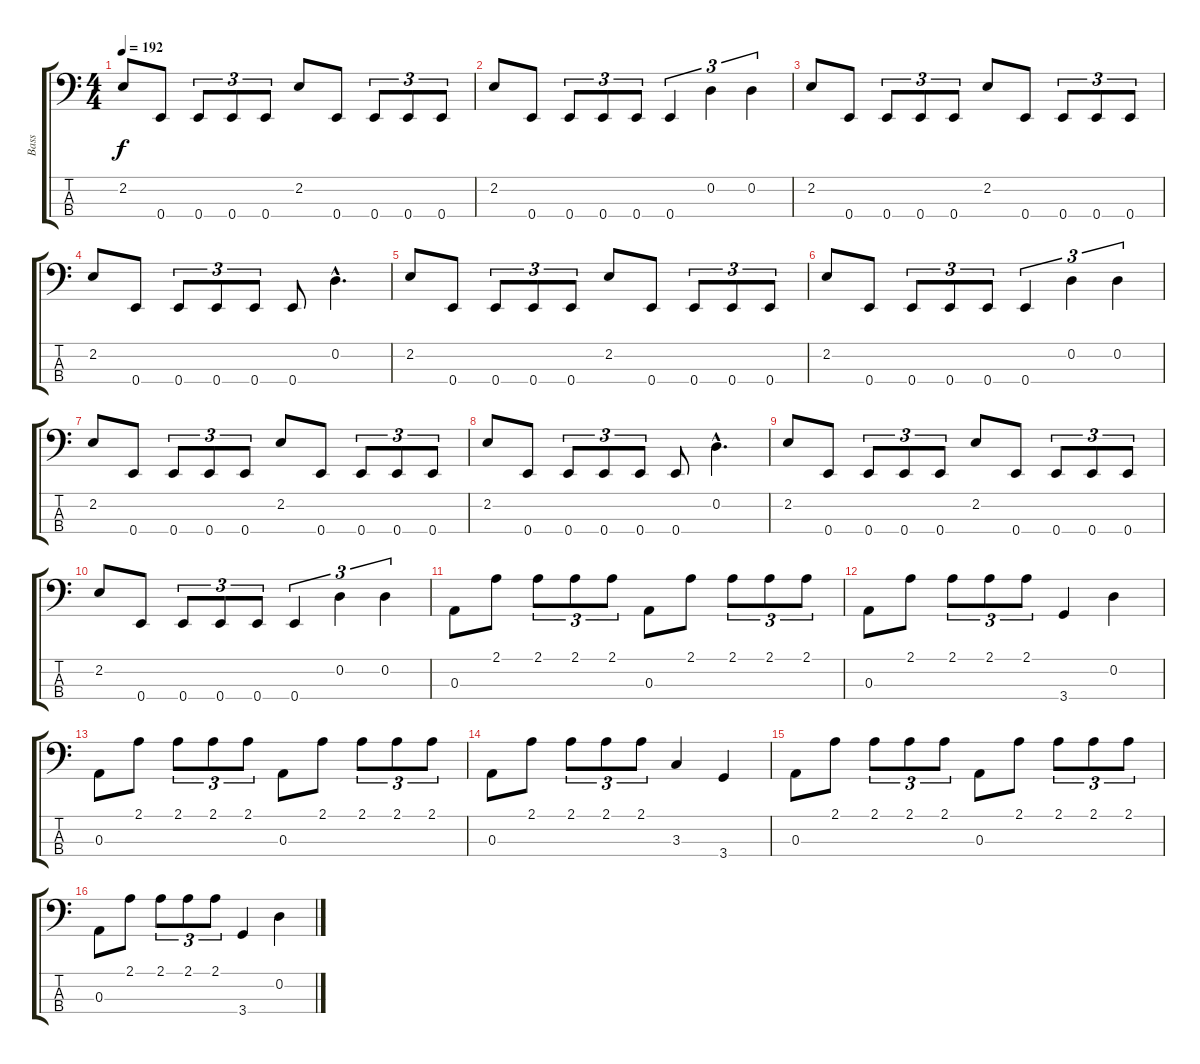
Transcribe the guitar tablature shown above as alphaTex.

\track ("Bass" "Bass") {instrument electricbassfinger}
\staff {score tabs}
\tuning (G2 D2 A1 E1) {hide}
\ts (4 4)
\tempo 192
\clef f4
\ks c
2.2.8{dy f} 0.4.8 0.4.8{tu (3 2)} 0.4.8{tu (3 2)} 0.4.8{tu (3 2)} 2.2.8 0.4.8 0.4.8{tu (3 2)} 0.4.8{tu (3 2)} 0.4.8{tu (3 2)} |
2.2.8 0.4.8 0.4.8{tu (3 2)} 0.4.8{tu (3 2)} 0.4.8{tu (3 2)} 0.4.4{tu (3 2)} 0.2.4{tu (3 2)} 0.2.4{tu (3 2)} |
2.2.8 0.4.8 0.4.8{tu (3 2)} 0.4.8{tu (3 2)} 0.4.8{tu (3 2)} 2.2.8 0.4.8 0.4.8{tu (3 2)} 0.4.8{tu (3 2)} 0.4.8{tu (3 2)} |
2.2.8 0.4.8 0.4.8{tu (3 2)} 0.4.8{tu (3 2)} 0.4.8{tu (3 2)} 0.4.8 0.2{hac}.4{d} |
2.2.8 0.4.8 0.4.8{tu (3 2)} 0.4.8{tu (3 2)} 0.4.8{tu (3 2)} 2.2.8 0.4.8 0.4.8{tu (3 2)} 0.4.8{tu (3 2)} 0.4.8{tu (3 2)} |
2.2.8 0.4.8 0.4.8{tu (3 2)} 0.4.8{tu (3 2)} 0.4.8{tu (3 2)} 0.4.4{tu (3 2)} 0.2.4{tu (3 2)} 0.2.4{tu (3 2)} |
2.2.8 0.4.8 0.4.8{tu (3 2)} 0.4.8{tu (3 2)} 0.4.8{tu (3 2)} 2.2.8 0.4.8 0.4.8{tu (3 2)} 0.4.8{tu (3 2)} 0.4.8{tu (3 2)} |
2.2.8 0.4.8 0.4.8{tu (3 2)} 0.4.8{tu (3 2)} 0.4.8{tu (3 2)} 0.4.8 0.2{hac}.4{d} |
2.2.8 0.4.8 0.4.8{tu (3 2)} 0.4.8{tu (3 2)} 0.4.8{tu (3 2)} 2.2.8 0.4.8 0.4.8{tu (3 2)} 0.4.8{tu (3 2)} 0.4.8{tu (3 2)} |
2.2.8 0.4.8 0.4.8{tu (3 2)} 0.4.8{tu (3 2)} 0.4.8{tu (3 2)} 0.4.4{tu (3 2)} 0.2.4{tu (3 2)} 0.2.4{tu (3 2)} |
0.3.8 2.1.8 2.1.8{tu (3 2)} 2.1.8{tu (3 2)} 2.1.8{tu (3 2)} 0.3.8 2.1.8 2.1.8{tu (3 2)} 2.1.8{tu (3 2)} 2.1.8{tu (3 2)} |
0.3.8 2.1.8 2.1.8{tu (3 2)} 2.1.8{tu (3 2)} 2.1.8{tu (3 2)} 3.4.4 0.2.4 |
0.3.8 2.1.8 2.1.8{tu (3 2)} 2.1.8{tu (3 2)} 2.1.8{tu (3 2)} 0.3.8 2.1.8 2.1.8{tu (3 2)} 2.1.8{tu (3 2)} 2.1.8{tu (3 2)} |
0.3.8 2.1.8 2.1.8{tu (3 2)} 2.1.8{tu (3 2)} 2.1.8{tu (3 2)} 3.3.4 3.4.4 |
0.3.8 2.1.8 2.1.8{tu (3 2)} 2.1.8{tu (3 2)} 2.1.8{tu (3 2)} 0.3.8 2.1.8 2.1.8{tu (3 2)} 2.1.8{tu (3 2)} 2.1.8{tu (3 2)} |
0.3.8 2.1.8 2.1.8{tu (3 2)} 2.1.8{tu (3 2)} 2.1.8{tu (3 2)} 3.4.4 0.2.4
